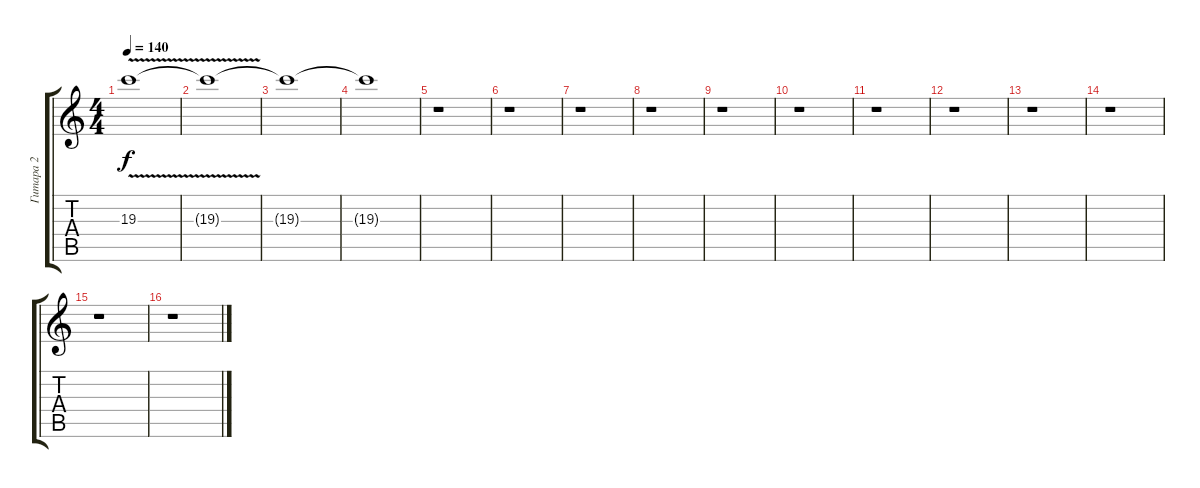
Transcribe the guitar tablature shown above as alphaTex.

\track ("Гитара 2" "Гитара 2") {instrument overdrivenguitar}
\staff {score tabs}
\tuning (D4 A3 F3 C3 G2 D2) {hide}
\ts (4 4)
\tempo 140
\clef g2
\ks c
19.3{v}.1{dy f} |
19.3{t}.1 |
19.3{t}.1 |
19.3{t}.1 |
r.1 |
r.1 |
r.1 |
r.1 |
r.1 |
r.1 |
r.1 |
r.1 |
r.1 |
r.1 |
r.1 |
r.1
